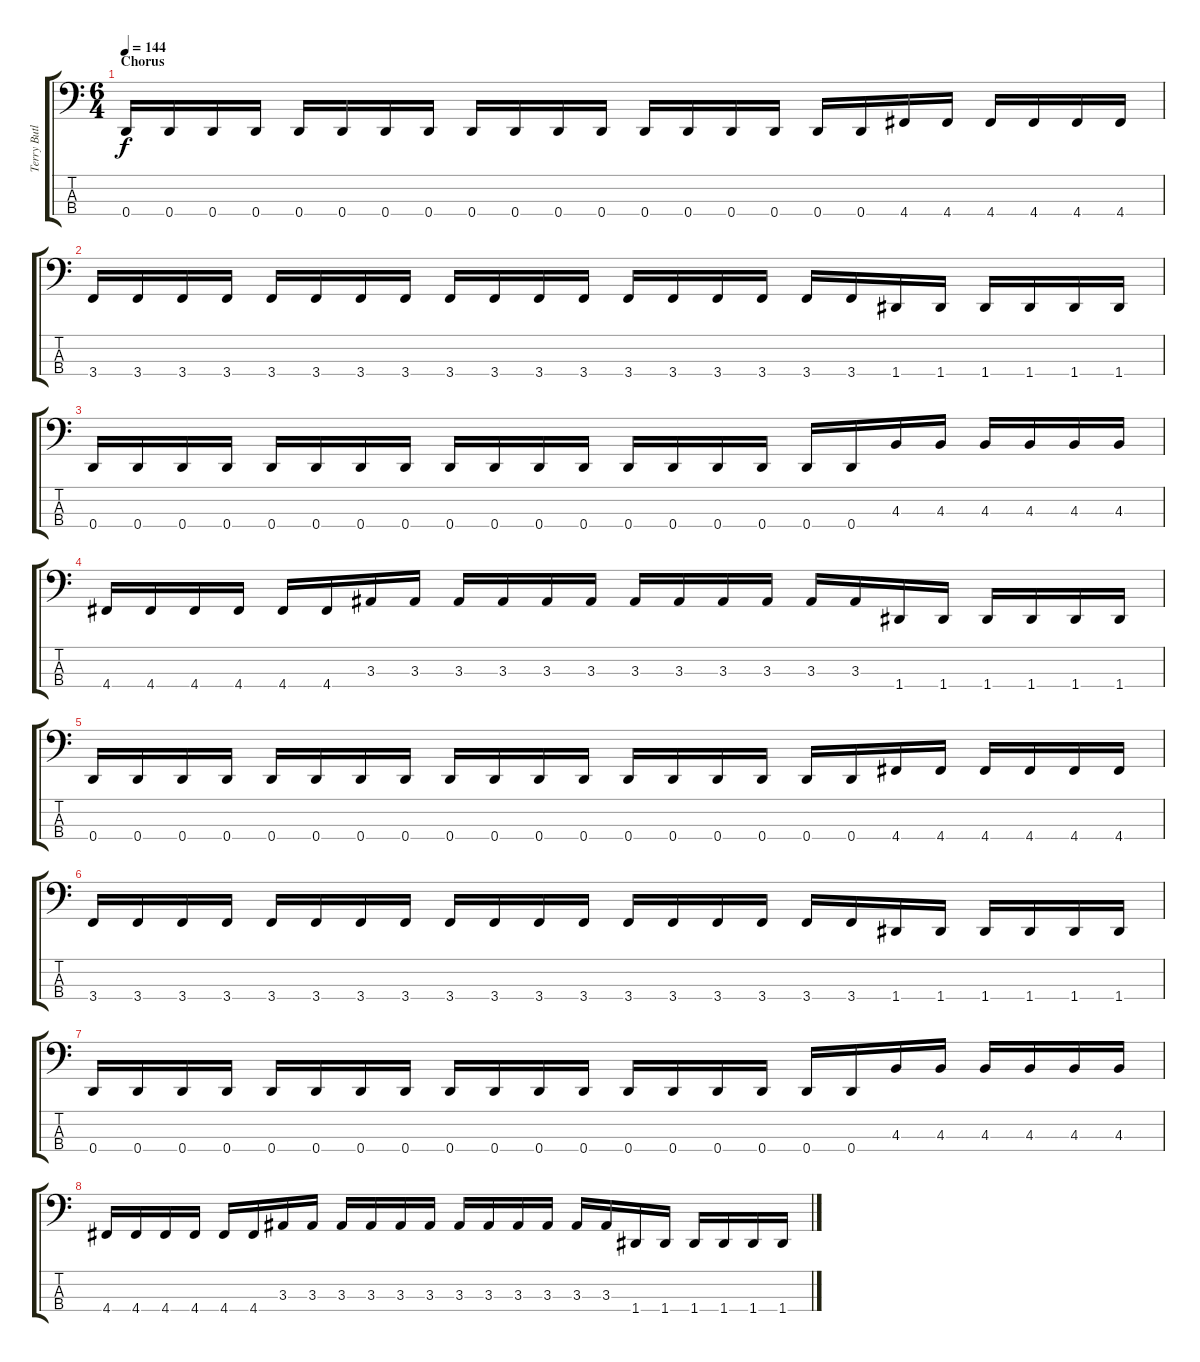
\track ("Terry Butler" "Terry Butl") {instrument electricbasspick}
\staff {score tabs}
\tuning (F2 C2 G1 D1) {hide}
\ts (6 4)
\section ("" "Chorus")
\tempo 144
\clef f4
\ks c
0.4.16{dy f} 0.4.16 0.4.16 0.4.16 0.4.16 0.4.16 0.4.16 0.4.16 0.4.16 0.4.16 0.4.16 0.4.16 0.4.16 0.4.16 0.4.16 0.4.16 0.4.16 0.4.16 4.4.16 4.4.16 4.4.16 4.4.16 4.4.16 4.4.16 |
3.4.16 3.4.16 3.4.16 3.4.16 3.4.16 3.4.16 3.4.16 3.4.16 3.4.16 3.4.16 3.4.16 3.4.16 3.4.16 3.4.16 3.4.16 3.4.16 3.4.16 3.4.16 1.4.16 1.4.16 1.4.16 1.4.16 1.4.16 1.4.16 |
0.4.16 0.4.16 0.4.16 0.4.16 0.4.16 0.4.16 0.4.16 0.4.16 0.4.16 0.4.16 0.4.16 0.4.16 0.4.16 0.4.16 0.4.16 0.4.16 0.4.16 0.4.16 4.3.16 4.3.16 4.3.16 4.3.16 4.3.16 4.3.16 |
4.4.16 4.4.16 4.4.16 4.4.16 4.4.16 4.4.16 3.3.16 3.3.16 3.3.16 3.3.16 3.3.16 3.3.16 3.3.16 3.3.16 3.3.16 3.3.16 3.3.16 3.3.16 1.4.16 1.4.16 1.4.16 1.4.16 1.4.16 1.4.16 |
0.4.16 0.4.16 0.4.16 0.4.16 0.4.16 0.4.16 0.4.16 0.4.16 0.4.16 0.4.16 0.4.16 0.4.16 0.4.16 0.4.16 0.4.16 0.4.16 0.4.16 0.4.16 4.4.16 4.4.16 4.4.16 4.4.16 4.4.16 4.4.16 |
3.4.16 3.4.16 3.4.16 3.4.16 3.4.16 3.4.16 3.4.16 3.4.16 3.4.16 3.4.16 3.4.16 3.4.16 3.4.16 3.4.16 3.4.16 3.4.16 3.4.16 3.4.16 1.4.16 1.4.16 1.4.16 1.4.16 1.4.16 1.4.16 |
0.4.16 0.4.16 0.4.16 0.4.16 0.4.16 0.4.16 0.4.16 0.4.16 0.4.16 0.4.16 0.4.16 0.4.16 0.4.16 0.4.16 0.4.16 0.4.16 0.4.16 0.4.16 4.3.16 4.3.16 4.3.16 4.3.16 4.3.16 4.3.16 |
4.4.16 4.4.16 4.4.16 4.4.16 4.4.16 4.4.16 3.3.16 3.3.16 3.3.16 3.3.16 3.3.16 3.3.16 3.3.16 3.3.16 3.3.16 3.3.16 3.3.16 3.3.16 1.4.16 1.4.16 1.4.16 1.4.16 1.4.16 1.4.16
